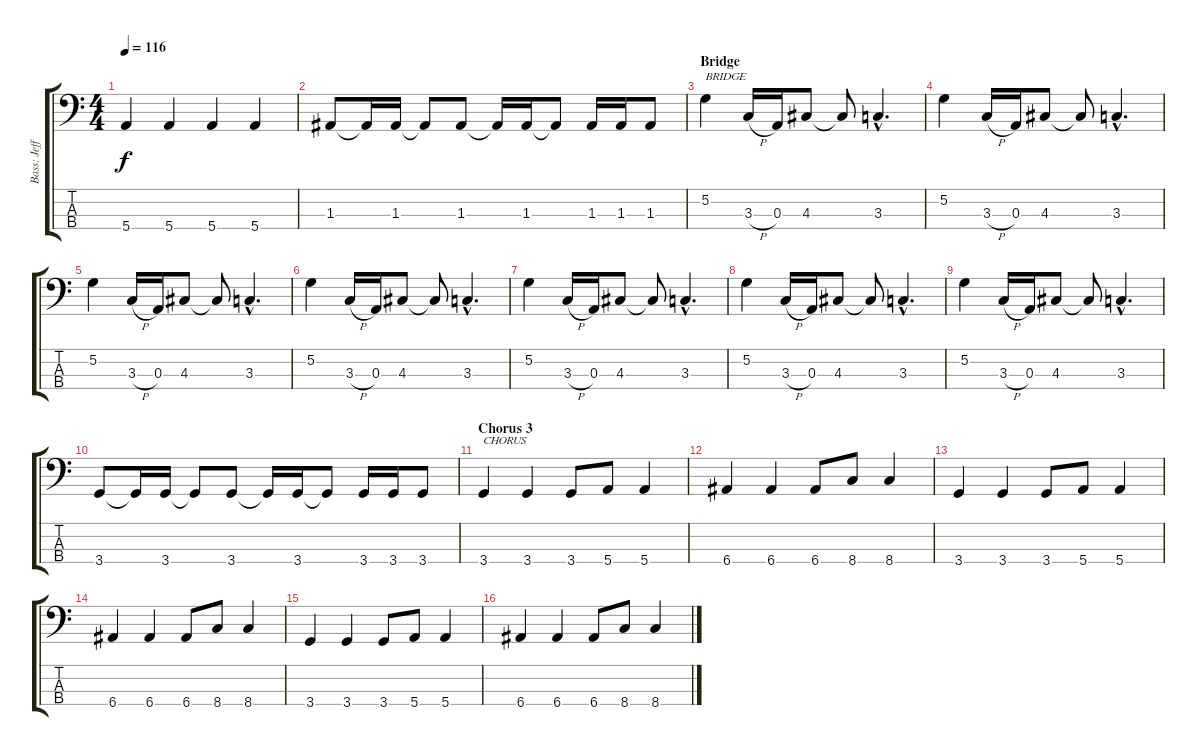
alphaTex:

\track ("Bass: Jeff Ament" "Bass: Jeff") {instrument electricbassfinger}
\staff {score tabs}
\tuning (G2 D2 A1 E1) {hide}
\ts (4 4)
\tempo 116
\clef f4
\ks c
5.4.4{dy f} 5.4.4 5.4.4 5.4.4 |
1.3.8 1.3{t}.16 1.3.16 1.3{t}.8 1.3.8 1.3{t}.16 1.3.16 1.3{t}.8 1.3.16 1.3.16 1.3.8 |
\section ("" "Bridge")
5.2.4{txt "BRIDGE"} 3.3{h}.16 0.3.16 4.3.8 4.3{t}.8 3.3{hac}.4{d} |
5.2.4 3.3{h}.16 0.3.16 4.3.8 4.3{t}.8 3.3{hac}.4{d} |
5.2.4 3.3{h}.16 0.3.16 4.3.8 4.3{t}.8 3.3{hac}.4{d} |
5.2.4 3.3{h}.16 0.3.16 4.3.8 4.3{t}.8 3.3{hac}.4{d} |
5.2.4 3.3{h}.16 0.3.16 4.3.8 4.3{t}.8 3.3{hac}.4{d} |
5.2.4 3.3{h}.16 0.3.16 4.3.8 4.3{t}.8 3.3{hac}.4{d} |
5.2.4 3.3{h}.16 0.3.16 4.3.8 4.3{t}.8 3.3{hac}.4{d} |
3.4.8 3.4{t}.16 3.4.16 3.4{t}.8 3.4.8 3.4{t}.16 3.4.16 3.4{t}.8 3.4.16 3.4.16 3.4.8 |
\section ("" "Chorus 3")
3.4.4{txt "CHORUS"} 3.4.4 3.4.8 5.4.8 5.4.4 |
6.4.4 6.4.4 6.4.8 8.4.8 8.4.4 |
3.4.4 3.4.4 3.4.8 5.4.8 5.4.4 |
6.4.4 6.4.4 6.4.8 8.4.8 8.4.4 |
3.4.4 3.4.4 3.4.8 5.4.8 5.4.4 |
6.4.4 6.4.4 6.4.8 8.4.8 8.4.4
